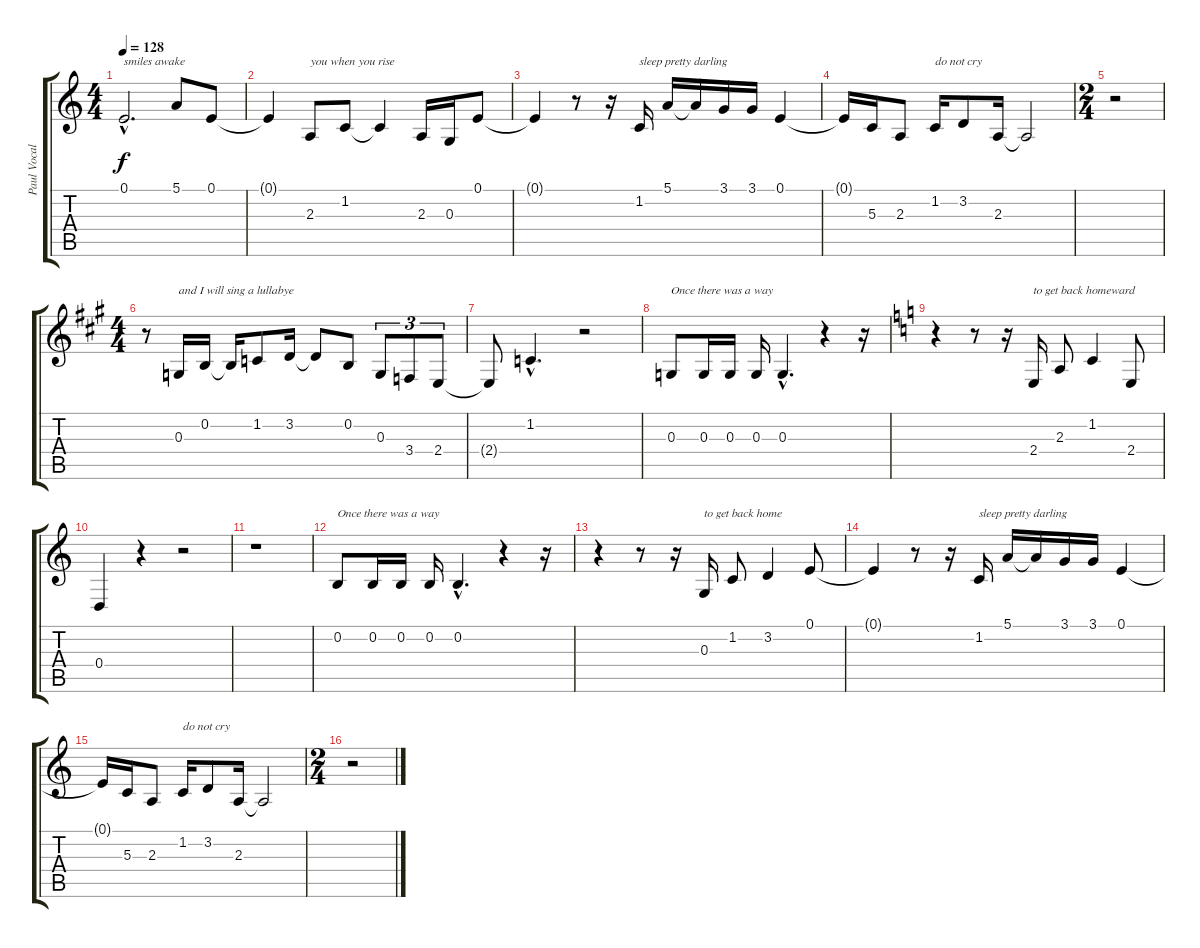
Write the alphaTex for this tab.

\track ("Paul Vocals" "Paul Vocal") {instrument clarinet}
\staff {score tabs}
\tuning (E4 B3 G3 D3 A2 E2) {hide}
\ts (4 4)
\tempo 128
\clef g2
\ks c
0.1{hac}.2{d txt "smiles awake" dy f} 5.1.8 0.1.8 |
0.1{t}.4 2.3.8{txt "you when you rise"} 1.2.8 1.2{t}.4 2.3.16 0.3.16 0.1.8 |
0.1{t}.4 r.8 r.16 1.2.16{txt "sleep pretty darling"} 5.1.16 5.1{t}.16 3.1.16 3.1.16 0.1.4 |
0.1{t}.16 5.3.16 2.3.8 1.2.16{txt "do not cry"} 3.2.8 2.3.16 2.3{t}.2 |
\ts (2 4)
r.2 |
\ts (4 4)
\ks a
r.8 0.3.16{txt "and I will sing a lullabye"} 0.2.16 0.2{t}.16 1.2.8 3.2.16 3.2{t}.8 0.2.8 0.3.8{tu (3 2)} 3.4.8{tu (3 2)} 2.4.8{tu (3 2)} |
2.4{t}.8 1.2{hac}.4{d} r.2 |
0.3.8{txt "Once there was a way"} 0.3.16 0.3.16 0.3.16 0.3{hac}.4{d} r.4 r.16 |
\ks c
r.4 r.8 r.16 2.4.16{txt "to get back homeward"} 2.3.8 1.2.4 2.4.8 |
0.4.4 r.4 r.2 |
r.1 |
0.2.8{txt "Once there was a way"} 0.2.16 0.2.16 0.2.16 0.2{hac}.4{d} r.4 r.16 |
r.4 r.8 r.16 0.3.16{txt "to get back home"} 1.2.8 3.2.4 0.1.8 |
0.1{t}.4 r.8 r.16 1.2.16{txt "sleep pretty darling"} 5.1.16 5.1{t}.16 3.1.16 3.1.16 0.1.4 |
0.1{t}.16 5.3.16 2.3.8 1.2.16{txt "do not cry"} 3.2.8 2.3.16 2.3{t}.2 |
\ts (2 4)
r.2
